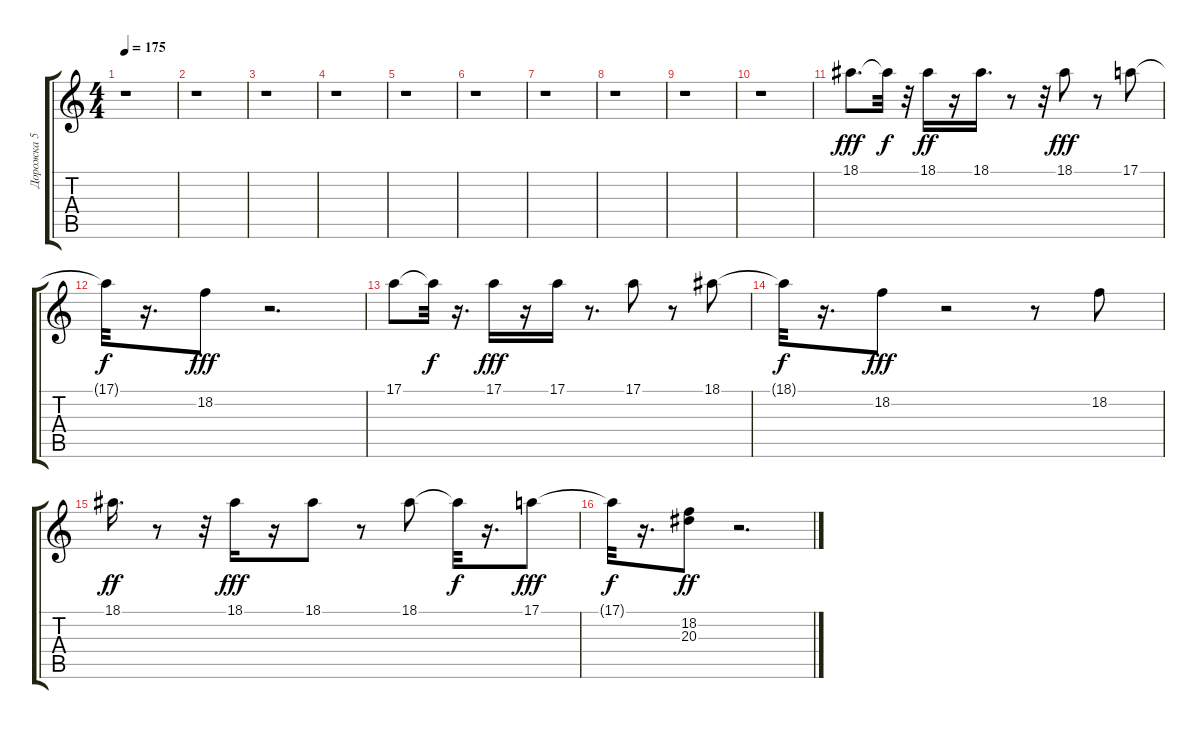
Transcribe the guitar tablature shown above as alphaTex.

\track ("Дорожка 5" "Дорожка 5") {instrument trumpet}
\staff {score tabs}
\tuning (E4 B3 G3 D3 A2 E2) {hide}
\ts (4 4)
\tempo 175
\clef g2
\ks c
r.1{dy fff} |
r.1 |
r.1 |
r.1 |
r.1 |
r.1 |
r.1 |
r.1 |
r.1 |
r.1 |
18.1.8{d} 18.1{t}.32{dy f} r.32 18.1.16{dy ff} r.16 18.1.16{d} r.8 r.32 18.1.8{dy fff} r.8 17.1.8 |
17.1{t}.32{dy f} r.16{d} 18.2.8{dy fff} r.2{d} |
17.1.8 17.1{t}.32{dy f} r.16{d} 17.1.16{dy fff} r.16 17.1.16 r.8{d} 17.1.8 r.8 18.1.8 |
18.1{t}.32{dy f} r.16{d} 18.2.8{dy fff} r.2 r.8 18.2.8 |
18.1.16{d dy ff} r.8 r.32 18.1.16{dy fff} r.16 18.1.8 r.8 18.1.8 18.1{t}.32{dy f} r.16{d} 17.1.8{dy fff} |
17.1{t}.32{dy f} r.16{d} (18.2 20.3).8{dy ff} r.2{d}
